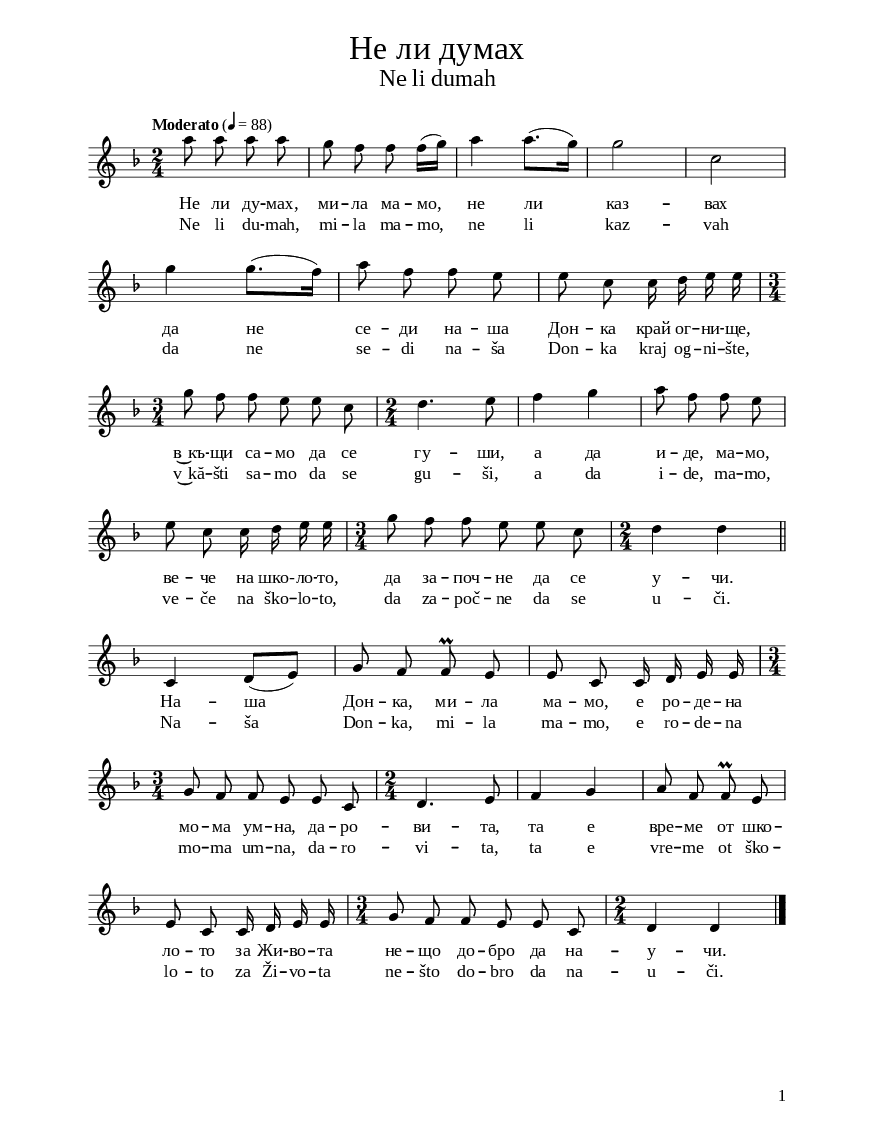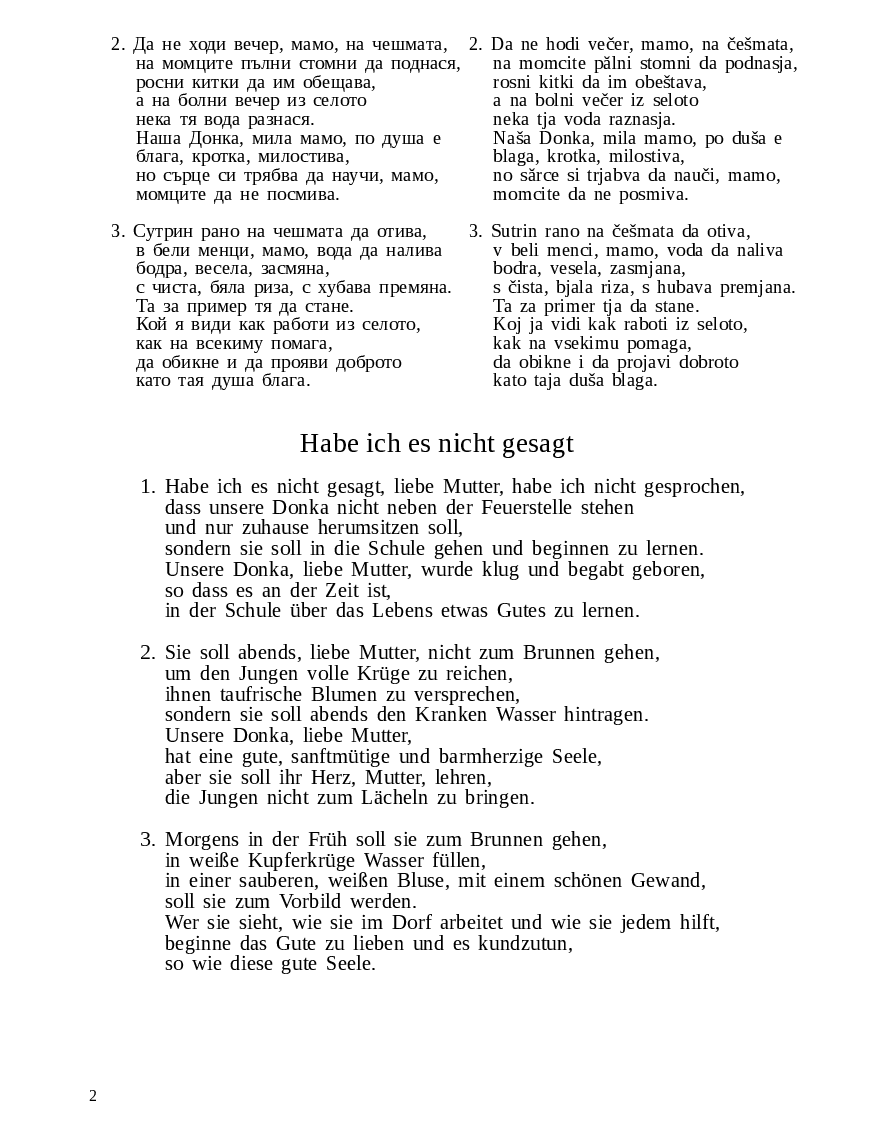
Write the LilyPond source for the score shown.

\version "2.24.1"

% include paper part and global functions
\include "include/globals.ily"

\bookpart {
  \label #'ref154
  \tocItem \markup "Не ли думах – Ne li dumah"
  \include "include/bookpart-paper.ily"
  \score {
    \include "include/score-layout.ily"

    \new Voice \absolute {
      \clef treble
      \key d \minor
      \time 2/4
      \tempoFunc "Moderato" 4 "88"
      \autoBeamOff

      a''8 a''8 a''8 a''8 | % 2
      g''8 f''8 f''8 f''16 [ ( g''16 ) ] | % 3
      a''4 a''8. [( g''16 )] | % 4
      g''2 | % 5
      c''2 \break | % 6
      g''4 g''8. [( f''16 )] | % 7
      a''8 f''8 f''8 e''8 | % 8
      e''8 c''8 c''16 d''16 e''16 e''16 \break | % 9
      \time 3/4  g''8 f''8 f''8 e''8 e''8 c''8 |
      \time 2/4  d''4. e''8 | % 11
      f''4 g''4 | % 12
      a''8 f''8 f''8 e''8 \break | % 13
      e''8 c''8 c''16 d''16 e''16 e''16 | % 14
      \time 3/4  g''8 f''8 f''8 e''8 e''8 c''8 | % 15
      \time 2/4  d''4 d''4 \bar "||"
      \break | % 16
      c'4 d'8 [( e'8 )] | % 17
      g'8 f'8 f'8\prall e'8 | % 18
      e'8 c'8 c'16 d'16 e'16 e'16 \break | % 19
      \time 3/4  g'8 f'8 f'8 e'8 e'8 c'8 |
      \time 2/4  d'4. e'8 | % 21
      f'4 g'4 | % 22
      a'8 f'8 f'8\prall e'8 \break | % 23
      e'8 c'8 c'16 d'16 e'16 e'16 | % 24
      \time 3/4  g'8 f'8 f'8 e'8 e'8 c'8 | % 25
      \time 2/4  d'4 d'4 \bar "|."
    }

    \addlyrics {
      Не ли ду
      -- мах, ми -- ла ма -- мо, не ли каз -- вах да
      не се -- ди на -- ша Дон -- ка край ог -- ни --
      ще, в~къ -- щи са -- мо да се гу -- ши, а да
      и -- де, ма -- мо, ве -- че на "шко-" -- ло -- то,
      да за -- поч -- не да се у -- чи. На -- ша Дон
      -- ка, ми -- ла ма -- мо, е ро -- де -- на мо --
      ма ум -- на, да -- ро -- ви -- та, та е вре --
      ме от шко -- ло -- то за Жи -- во -- та не --
      що до -- бро да на -- у -- чи.
    }

    \addlyrics {
      Ne li du
      -- mah, mi -- la ma -- mo, ne li kaz -- vah da
      ne se -- di na -- ša Don -- ka kraj og -- ni --
      šte, v~kă -- šti sa -- mo da se gu -- ši, a da
      i -- de, ma -- mo, ve -- če na ško -- lo -- to,
      da za -- poč -- ne da se u -- či. Na -- ša Don
      -- ka, mi -- la ma -- mo, e ro -- de -- na mo --
      ma um -- na, da -- ro -- vi -- ta, ta e vre --
      me ot ško -- lo -- to za Ži -- vo -- ta ne --
      što do -- bro da na -- u -- či.
    }

      \header {
        title = \titleFunc "Не ли думах" "Ne li dumah"
      }

      \midi{}

    } % score

    \pageBreak

   \markup \fontsize #+1.7 {
    \override #'(baseline-skip . 1.8)
      \column {

        \line {   "   " 2. Да не ходи вечер, мамо, на чешмата,}

        \line {   "        " на момците пълни стомни да поднася,}

        \line {   "        " росни китки да им обещава,}

        \line {   "        " а на болни вечер из селото} 

        \line {   "        " нека тя вода разнася.}

        \line {   "        " Наша Донка, мила мамо, по душа е}

        \line {   "        " блага, кротка, милостива,}

        \line {   "        " но сърце си трябва да научи, мамо,}

        \line {   "        " момците да не посмива.}

        \line {   "        " }

        \line {   "   " 3. Сутрин рано на чешмата да отива,}

        \line {   "        " в бели менци, мамо, вода да налива}

        \line {   "        " бодра, весела, засмяна,}

        \line {   "        " с чиста, бяла риза, с хубава премяна.}

        \line {   "        " Та за пример тя да стане.}

        \line {   "        " Кой я види как работи из селото,}

        \line {   "        " как на всекиму помага,}

        \line {   "        " да обикне и да прояви доброто}

        \line {   "        " като тая душа блага.}
      }

      \hspace #-2
      \override #'(baseline-skip . 1.8)
     
      \column {

        \line {   "   " 2. Da ne hodi večer, mamo, na češmata,}

        \line {   "        " na momcite pălni stomni da podnasja,}

        \line {   "        " rosni kitki da im obeštava,}

        \line {   "        " a na bolni večer iz seloto} 

        \line {   "        " neka tja voda raznasja.}

        \line {   "        " Naša Donka, mila mamo, po duša e}

        \line {   "        " blaga, krotka, milostiva,}

        \line {   "        " no sărce si trjabva da nauči, mamo,}

        \line {   "        " momcite da ne posmiva.}

        \line {   "        " }

        \line {   "   " 3. Sutrin rano na češmata da otiva,}

        \line {   "        " v beli menci, mamo, voda da naliva}

        \line {   "        " bodra, vesela, zasmjana,}

        \line {   "        " s čista, bjala riza, s hubava premjana.}

        \line {   "        " Ta za primer tja da stane.}

        \line {   "        " Koj ja vidi kak raboti iz seloto,}

        \line {   "        " kak na vsekimu pomaga,}

        \line {   "        " da obikne i da projavi dobroto}

        \line {   "        " kato taja duša blaga.}
      } %column
    } % markup

   \markup \empty-two
   
   
   

    % include foreign translation(s) of the song
    \version "2.24.1"

\markup \fill-line { \fontsize #deTitleFontSize "Habe ich es nicht gesagt" }
\markup \null
\markup \null
\markup \fontsize #deCoupletFontSize {
  \hspace #5
  \override #`(baseline-skip . ,deCoupletBaselineSkip)

  \column {


    \line {  1. Habe ich es nicht gesagt, liebe Mutter, habe ich nicht gesprochen,}


    \line  {   "   " dass unsere Donka nicht neben der Feuerstelle stehen}

    \line  {   "   " und nur zuhause herumsitzen soll,}

    \line  {   "   " sondern sie soll in die Schule gehen und beginnen zu lernen. }

    \line  {   "   " Unsere Donka, liebe Mutter, wurde klug und begabt geboren,}

    \line  {   "   " so dass es an der Zeit ist, }

    \line  {   "   "    in der Schule über das Lebens etwas Gutes zu lernen.}

    \line { " " }
    \line { 2. Sie soll abends, liebe Mutter, nicht zum Brunnen gehen,}

    \line  {   "   " um den Jungen volle Krüge zu reichen,}

    \line  {   "   " ihnen taufrische Blumen zu versprechen,}

    \line  {   "   " sondern sie soll abends den Kranken Wasser hintragen.}

    \line  {   "   " Unsere Donka, liebe Mutter,}

    \line  {   "   " hat eine gute, sanftmütige und barmherzige Seele,}

    \line  {   "   " aber sie soll ihr Herz, Mutter, lehren,}

    \line  {   "   " die Jungen nicht zum Lächeln zu bringen.}
    \line { " " }

    \line { 3. Morgens in der Früh soll sie zum Brunnen gehen,}

    \line  {   "   " in weiße Kupferkrüge Wasser füllen,}

    \line  {   "   " in einer sauberen, weißen Bluse, mit einem schönen Gewand,}

    \line  {   "   " soll sie zum Vorbild werden.}

    \line  {   "   " Wer sie sieht, wie sie im Dorf arbeitet und wie sie jedem hilft,}

    \line  {   "   " beginne das Gute zu lieben und es kundzutun, }
    \line  {   "   " so wie diese gute Seele.}






  }
}


  } % bookpart
